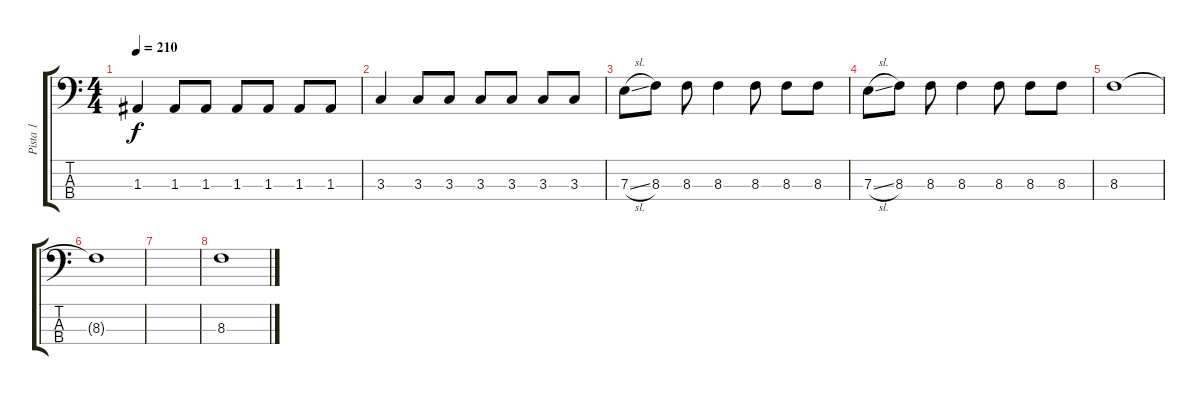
\track ("Pista 1" "Pista 1") {instrument electricbassfinger}
\staff {score tabs}
\tuning (G2 D2 A1 E1) {hide}
\ts (4 4)
\tempo 210
\clef f4
\ks c
1.3.4{dy f} 1.3.8 1.3.8 1.3.8 1.3.8 1.3.8 1.3.8 |
3.3.4 3.3.8 3.3.8 3.3.8 3.3.8 3.3.8 3.3.8 |
7.3{sl}.8 8.3.8 8.3.8 8.3.4 8.3.8 8.3.8 8.3.8 |
7.3{sl}.8 8.3.8 8.3.8 8.3.4 8.3.8 8.3.8 8.3.8 |
8.3.1 |
8.3{t}.1 |
|
8.3.1
